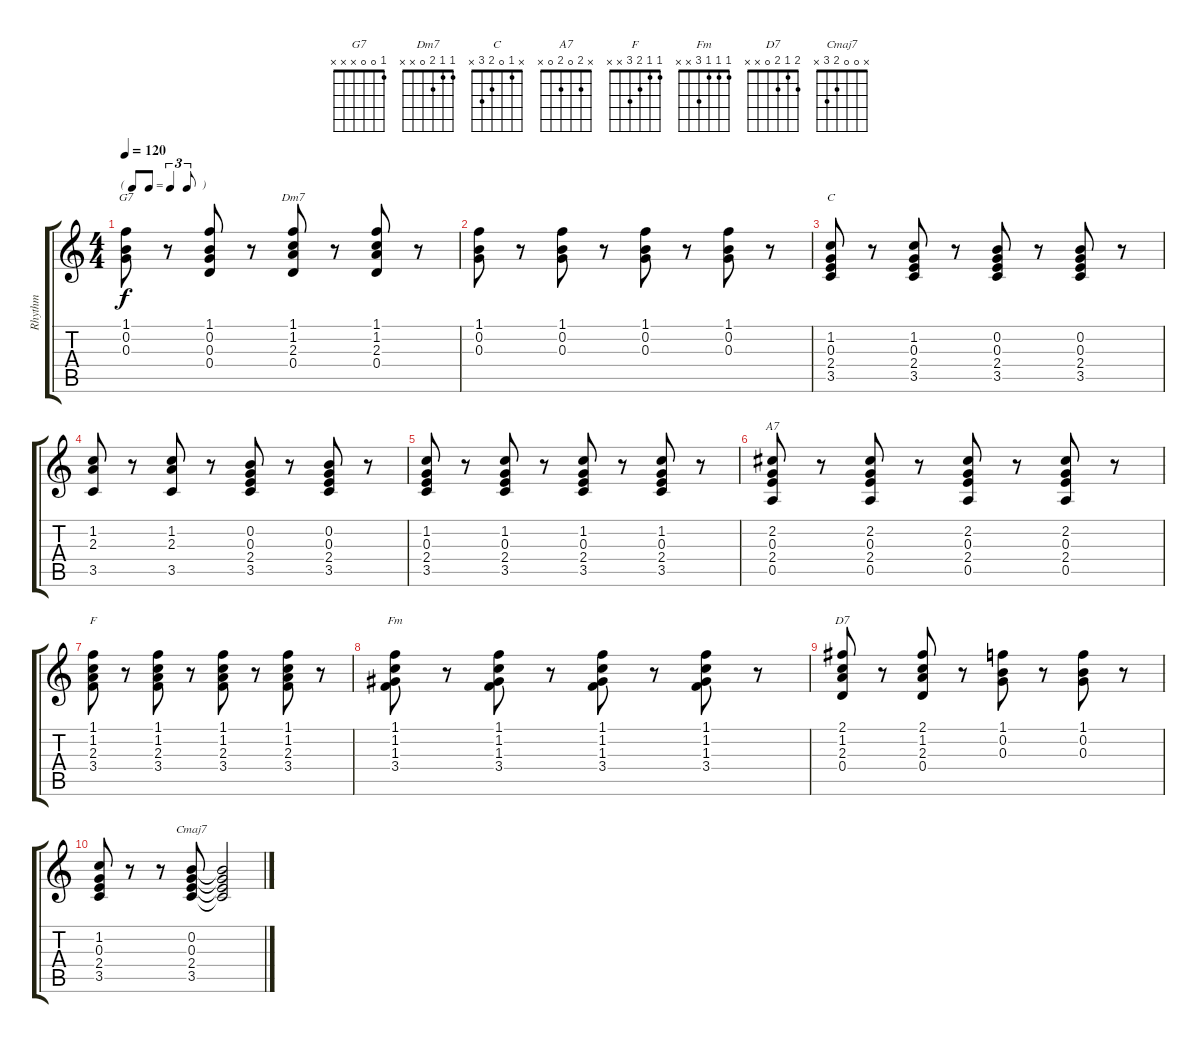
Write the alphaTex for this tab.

\track ("Rhythm" "Rhythm") {instrument acousticguitarnylon}
\staff {score tabs}
\tuning (E4 B3 G3 D3 A2 E2) {hide}
\chord ("G7" 1 0 0 x x x)
\chord ("Dm7" 1 1 2 0 x x)
\chord ("C" x 1 0 2 3 x)
\chord ("A7" x 2 0 2 0 x)
\chord ("F" 1 1 2 3 x x)
\chord ("Fm" 1 1 1 3 x x)
\chord ("D7" 2 1 2 0 x x)
\chord ("Cmaj7" x 0 0 2 3 x)
\ts (4 4)
\tf triplet8th
\tempo 120
\clef g2
\ks c
(1.1 0.2 0.3).8{ch "G7" dy f} r.8 (1.1 0.2 0.3 0.4).8 r.8 (1.1 1.2 2.3 0.4).8{ch "Dm7"} r.8 (1.1 1.2 2.3 0.4).8 r.8 |
(1.1 0.2 0.3).8 r.8 (1.1 0.2 0.3).8 r.8 (1.1 0.2 0.3).8 r.8 (1.1 0.2 0.3).8 r.8 |
(1.2 0.3 2.4 3.5).8{ch "C"} r.8 (1.2 0.3 2.4 3.5).8 r.8 (0.2 0.3 2.4 3.5).8 r.8 (0.2 0.3 2.4 3.5).8 r.8 |
(1.2 2.3 3.5).8 r.8 (1.2 2.3 3.5).8 r.8 (0.2 0.3 2.4 3.5).8 r.8 (0.2 0.3 2.4 3.5).8 r.8 |
(1.2 0.3 2.4 3.5).8 r.8 (1.2 0.3 2.4 3.5).8 r.8 (1.2 0.3 2.4 3.5).8 r.8 (1.2 0.3 2.4 3.5).8 r.8 |
(2.2 0.3 2.4 0.5).8{ch "A7"} r.8 (2.2 0.3 2.4 0.5).8 r.8 (2.2 0.3 2.4 0.5).8 r.8 (2.2 0.3 2.4 0.5).8 r.8 |
(1.1 1.2 2.3 3.4).8{ch "F"} r.8 (1.1 1.2 2.3 3.4).8 r.8 (1.1 1.2 2.3 3.4).8 r.8 (1.1 1.2 2.3 3.4).8 r.8 |
(1.1 1.2 1.3 3.4).8{ch "Fm"} r.8 (1.1 1.2 1.3 3.4).8 r.8 (1.1 1.2 1.3 3.4).8 r.8 (1.1 1.2 1.3 3.4).8 r.8 |
(2.1 1.2 2.3 0.4).8{ch "D7"} r.8 (2.1 1.2 2.3 0.4).8 r.8 (1.1 0.2 0.3).8 r.8 (1.1 0.2 0.3).8 r.8 |
(1.2 0.3 2.4 3.5).8 r.8 r.8 (0.2 0.3 2.4 3.5).8{ch "Cmaj7"} (0.2{t} 0.3{t} 2.4{t} 3.5{t}).2
